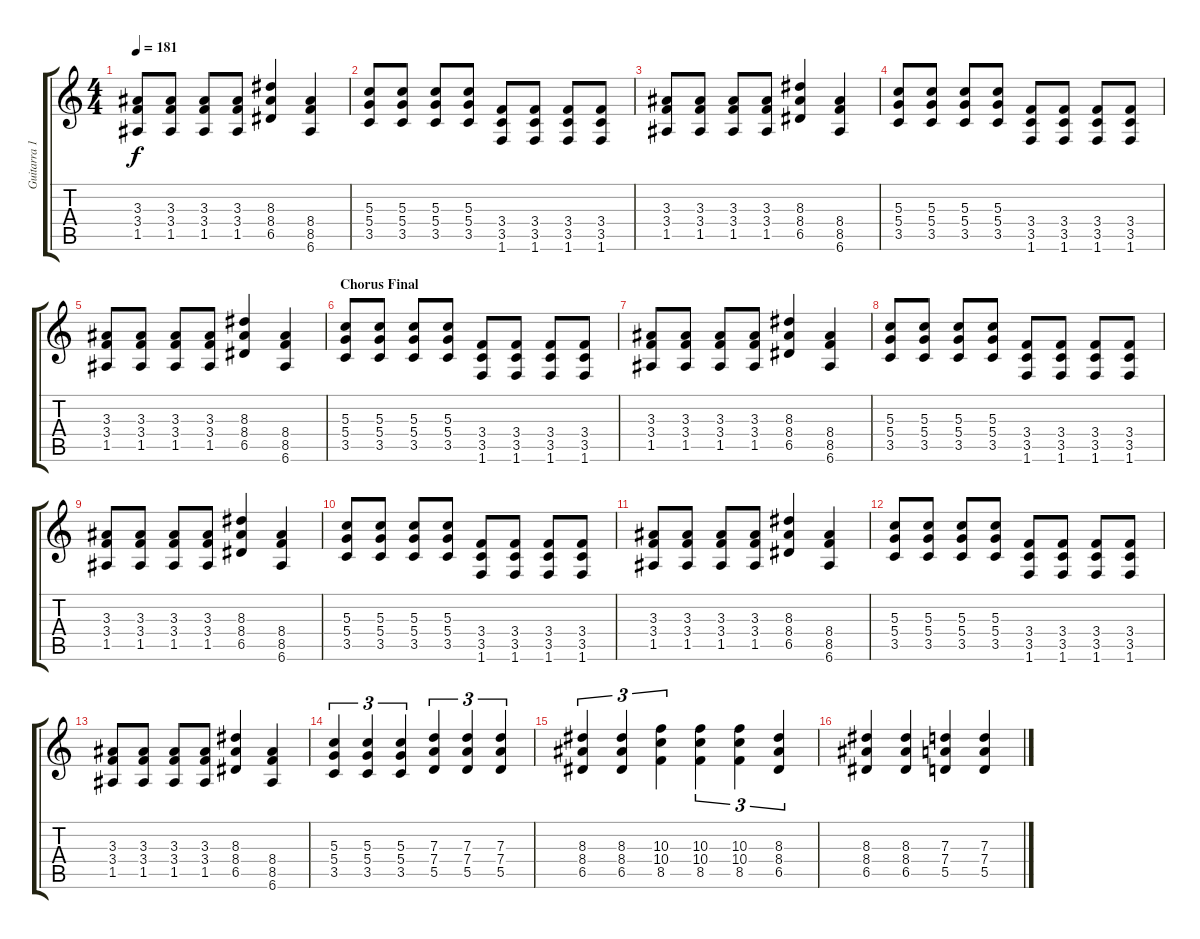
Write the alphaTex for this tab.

\track ("Guitarra 1 - Mathias" "Guitarra 1") {instrument overdrivenguitar}
\staff {score tabs}
\tuning (E4 B3 G3 D3 A2 E2) {hide}
\ts (4 4)
\tempo 181
\clef g2
\ks c
(3.3 3.4 1.5).8{dy f} (3.3 3.4 1.5).8 (3.3 3.4 1.5).8 (3.3 3.4 1.5).8 (8.3 8.4 6.5).4 (8.4 8.5 6.6).4 |
(5.3 5.4 3.5).8 (5.3 5.4 3.5).8 (5.3 5.4 3.5).8 (5.3 5.4 3.5).8 (3.4 3.5 1.6).8 (3.4 3.5 1.6).8 (3.4 3.5 1.6).8 (3.4 3.5 1.6).8 |
(3.3 3.4 1.5).8 (3.3 3.4 1.5).8 (3.3 3.4 1.5).8 (3.3 3.4 1.5).8 (8.3 8.4 6.5).4 (8.4 8.5 6.6).4 |
(5.3 5.4 3.5).8 (5.3 5.4 3.5).8 (5.3 5.4 3.5).8 (5.3 5.4 3.5).8 (3.4 3.5 1.6).8 (3.4 3.5 1.6).8 (3.4 3.5 1.6).8 (3.4 3.5 1.6).8 |
(3.3 3.4 1.5).8 (3.3 3.4 1.5).8 (3.3 3.4 1.5).8 (3.3 3.4 1.5).8 (8.3 8.4 6.5).4 (8.4 8.5 6.6).4 |
\section ("" "Chorus Final")
(5.3 5.4 3.5).8 (5.3 5.4 3.5).8 (5.3 5.4 3.5).8 (5.3 5.4 3.5).8 (3.4 3.5 1.6).8 (3.4 3.5 1.6).8 (3.4 3.5 1.6).8 (3.4 3.5 1.6).8 |
(3.3 3.4 1.5).8 (3.3 3.4 1.5).8 (3.3 3.4 1.5).8 (3.3 3.4 1.5).8 (8.3 8.4 6.5).4 (8.4 8.5 6.6).4 |
(5.3 5.4 3.5).8 (5.3 5.4 3.5).8 (5.3 5.4 3.5).8 (5.3 5.4 3.5).8 (3.4 3.5 1.6).8 (3.4 3.5 1.6).8 (3.4 3.5 1.6).8 (3.4 3.5 1.6).8 |
(3.3 3.4 1.5).8 (3.3 3.4 1.5).8 (3.3 3.4 1.5).8 (3.3 3.4 1.5).8 (8.3 8.4 6.5).4 (8.4 8.5 6.6).4 |
(5.3 5.4 3.5).8 (5.3 5.4 3.5).8 (5.3 5.4 3.5).8 (5.3 5.4 3.5).8 (3.4 3.5 1.6).8 (3.4 3.5 1.6).8 (3.4 3.5 1.6).8 (3.4 3.5 1.6).8 |
(3.3 3.4 1.5).8 (3.3 3.4 1.5).8 (3.3 3.4 1.5).8 (3.3 3.4 1.5).8 (8.3 8.4 6.5).4 (8.4 8.5 6.6).4 |
(5.3 5.4 3.5).8 (5.3 5.4 3.5).8 (5.3 5.4 3.5).8 (5.3 5.4 3.5).8 (3.4 3.5 1.6).8 (3.4 3.5 1.6).8 (3.4 3.5 1.6).8 (3.4 3.5 1.6).8 |
(3.3 3.4 1.5).8 (3.3 3.4 1.5).8 (3.3 3.4 1.5).8 (3.3 3.4 1.5).8 (8.3 8.4 6.5).4 (8.4 8.5 6.6).4 |
(5.3 5.4 3.5).4{tu (3 2)} (5.3 5.4 3.5).4{tu (3 2)} (5.3 5.4 3.5).4{tu (3 2)} (7.3 7.4 5.5).4{tu (3 2)} (7.3 7.4 5.5).4{tu (3 2)} (7.3 7.4 5.5).4{tu (3 2)} |
(8.3 8.4 6.5).4{tu (3 2)} (8.3 8.4 6.5).4{tu (3 2)} (10.3 10.4 8.5).4{tu (3 2)} (10.3 10.4 8.5).4{tu (3 2)} (10.3 10.4 8.5).4{tu (3 2)} (8.3 8.4 6.5).4{tu (3 2)} |
(8.3 8.4 6.5).4 (8.3 8.4 6.5).4 (7.3 7.4 5.5).4 (7.3 7.4 5.5).4
